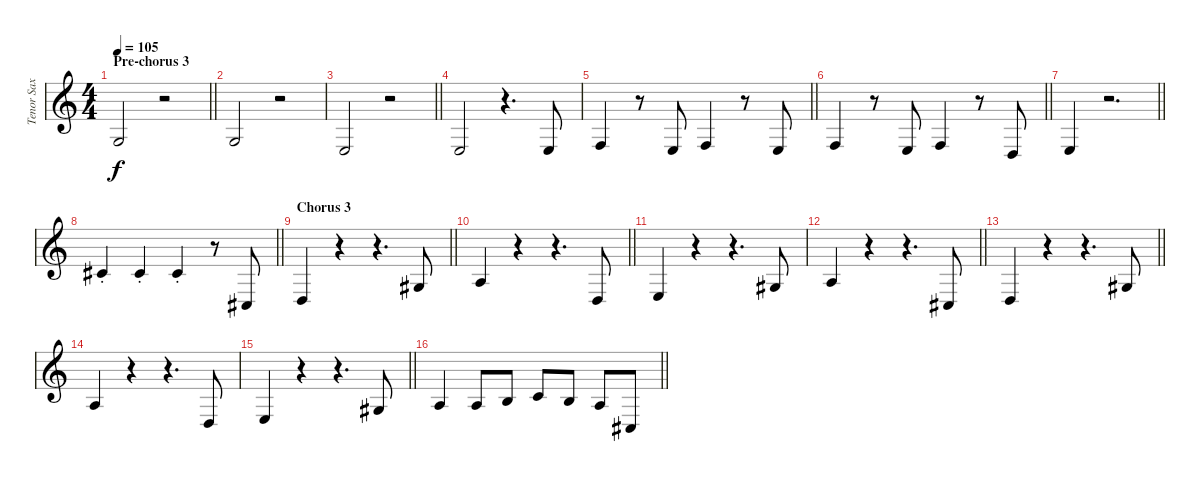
\track ("Tenor Sax" "Tenor Sax") {instrument tenorsax}
\staff {score}
\tuning (D4 A3 F3 C3 G2 D2) {hide}
\ts (4 4)
\section ("" "Pre-chorus 3")
\tempo 105
\clef g2
\barLineRight lightlight
\ks aminor
2.3.2{dy f} r.2 |
2.3.2 r.2 |
\barLineRight lightlight
9.5.2 r.2 |
9.5.2 r.4{d} 4.4.8 |
\barLineRight lightlight
0.3.4 r.8 9.5.8 0.3.4 r.8 4.4.8 |
\barLineRight lightlight
0.3.4 r.8 4.4.8 0.3.4 r.8 2.4.8 |
\barLineRight lightlight
4.4.4 r.2{d} |
\barLineRight lightlight
4.2{st}.4{volume 13} 4.2{st}.4 4.2{st}.4 r.8 1.4.8 |
\section ("" "Chorus 3")
\barLineRight lightlight
2.4.4 r.4 r.4{d} 3.3.8 |
\barLineRight lightlight
0.2.4 r.4 r.4{d} 2.4.8 |
4.4.4 r.4 r.4{d} 3.3.8 |
\barLineRight lightlight
0.2.4 r.4 r.4{d} 1.4.8 |
\barLineRight lightlight
2.4.4 r.4 r.4{d} 3.3.8 |
0.2.4 r.4 r.4{d} 2.4.8 |
\barLineRight lightlight
4.4.4 r.4 r.4{d} 3.3.8 |
\barLineRight lightlight
0.2.4 0.2.8 2.2.8 3.2.8 2.2.8 0.2.8 1.4.8
